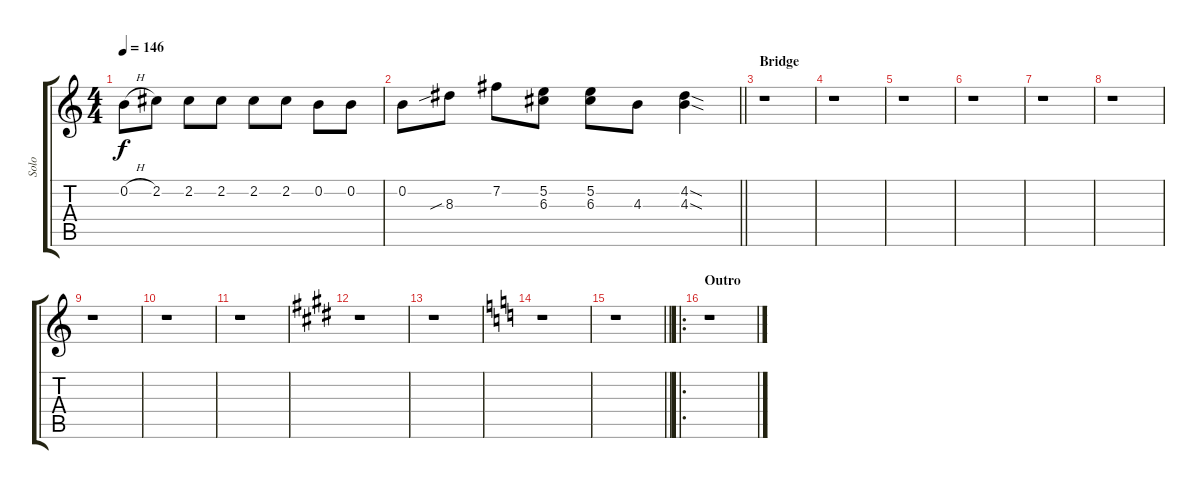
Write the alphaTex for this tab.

\track ("Solo" "Solo") {instrument overdrivenguitar}
\staff {score tabs}
\tuning (E4 B3 G3 D3 A2 E2) {hide}
\ts (4 4)
\tempo 146
\clef g2
\ks c
0.2{h}.8{dy f} 2.2.8 2.2.8 2.2.8 2.2.8 2.2.8 0.2.8 0.2.8 |
\barLineRight lightlight
0.2.8 8.3{sib}.8 7.2.8 (5.2 6.3).8 (5.2 6.3).8 4.3.8 (4.2{sod} 4.3{sod}).4 |
\section ("" "Bridge")
r.1 |
r.1 |
r.1 |
r.1 |
r.1 |
r.1 |
r.1 |
r.1 |
r.1 |
\ks c#minor
r.1 |
r.1 |
\ks c
r.1 |
\barLineRight lightlight
r.1 |
\ro
\section ("" "Outro")
r.1
